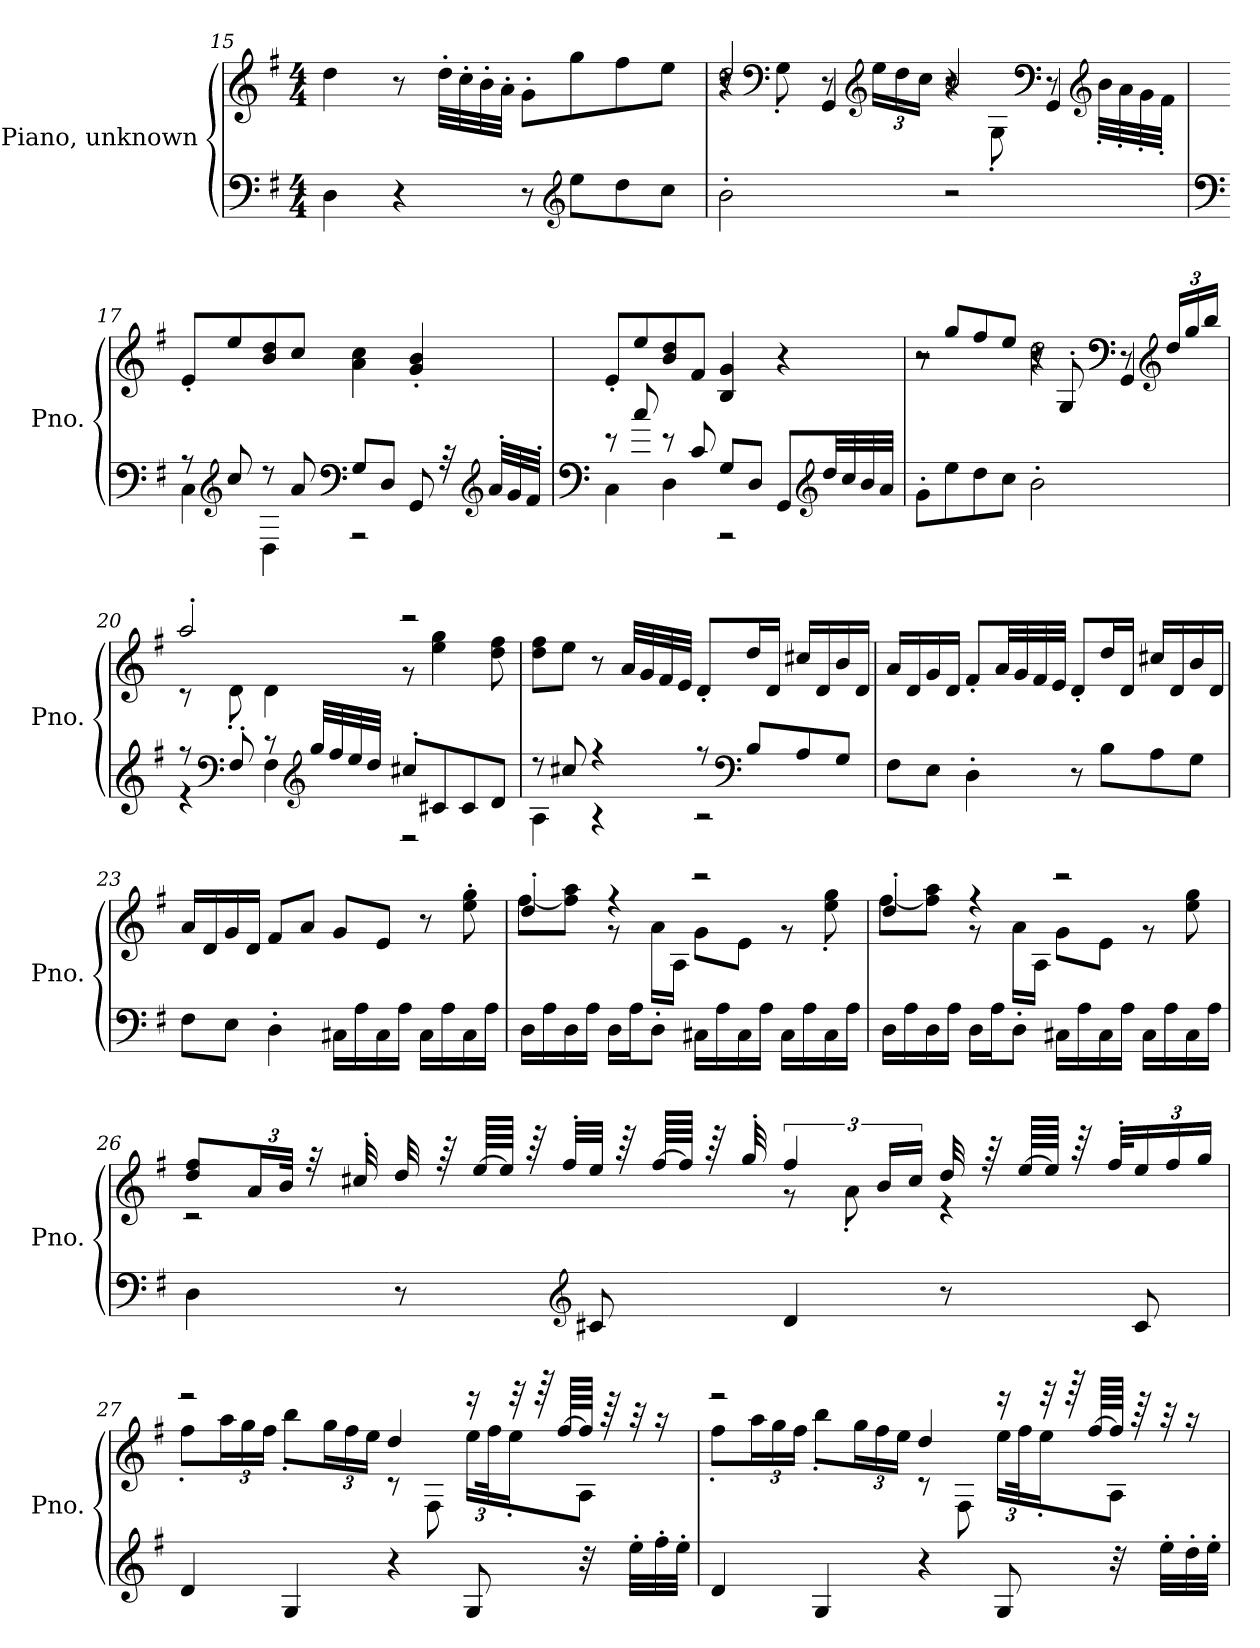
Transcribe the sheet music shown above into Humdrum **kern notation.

**kern	**kern
*part1	*part1
*staff2	*staff1
*I"Piano, unknown	*
*I'Pno.	*
!!LO:LB:g=z
*clefF4	*clefG2
*k[f#]	*k[f#]
*M4/4	*M4/4
=15	=15
4D\	4dd\
4r	8r
.	32dd'\LLL
.	32cc'\
.	32b'\
.	32a'\JJJ
8r	8g'\L
*clefG2	*
8ee\L	8gg\
8dd\	8ff#\
8cc\J	8ee\J
=16	=16
*	*^
*	*	*^
2b'\	2dd/	8r	4r
*	*clefF4	*	*
.	.	8G'\	.
.	.	8r	4GG/
*	*clefG2	*	*
*	*	*Xbrackettup	*
.	.	24ee\LL	.
.	.	24dd\	.
.	.	24cc\JJ	.
2r	2b/	8r	4r
.	.	8G'\	.
*	*clefF4	*	*
.	.	8r	4GG/
*	*clefG2	*	*
.	.	32b'\LLL	.
.	.	32a'\	.
.	.	32g'\	.
.	.	32f#'\JJJ	.
*	*v	*v	*v
!!LO:LB:g=z
=17	=17
*clefF4	*
*^	*
8r	4C\	8e'/L
*clefG2	*	*
8cc/	.	8ee/
8r	4D\	8b/ 8dd/
8a/	.	8cc/J
*clefF4	*	*
8G/L	2r	4a\ 4cc\
8D/J	.	.
8GG/	.	4g/' 4b/'
32r	.	.
*clefG2	*	*
32a'/LLL	.	.
32g/	.	.
32f#'/JJJ	.	.
=18	=18	=18
*clefF4	*	*
8r	4C\	8e'/L
8cc/	.	8ee/
8r	4D\	8b/ 8dd/
8c/	.	8f#/J
8G/L	2r	4B/ 4g/
8D/J	.	.
8GG/L	.	4r
*clefG2	*	*
32dd/LL	.	.
32cc/	.	.
32b/	.	.
32a/JJJ	.	.
*v	*v	*
!!LO:LB:g=z
=19	=19
*	*^
*	*	*^
8g'\L	8r	2r	2r
8ee\	8gg/L	.	.
8dd\	8ff#/	.	.
8cc\J	8ee/J	.	.
2b'\	8r	2dd\	4r
.	8G'/	.	.
*	*clefF4	*	*
.	8r	.	4GG/
*	*clefG2	*	*
.	24dd/LL	.	.
.	24gg/	.	.
.	24bb/JJ	.	.
*	*	*v	*v
=20	=20	=20
*^	*	*
8r	4r	2aa'/	8r
*clefF4	*	*	*
8F#'/	.	.	8d'\
8r	4F#\	.	4d\
*clefG2	*	*	*
32gg/LLL	.	.	.
32ff#/	.	.	.
32ee/	.	.	.
32dd/JJJ	.	.	.
8cc#X'/L	2r	2r	8r
8c#X/	.	.	4ee\ 4gg\
8c#/	.	.	.
8d/J	.	.	8dd\ 8ff#\
*	*	*v	*v
!!LO:LB:g=z
=21	=21	=21
8r	4A\	8dd\ 8ff#\L
8cc#X/	.	8ee\J
4r	4r	8r
.	.	32a/LLL
.	.	32g/
.	.	32f#/
.	.	32e/JJJ
8r	2r	8d'/L
*clefF4	*	*
8B/L	.	16dd/L
.	.	16d/JJ
8A/	.	16cc#X/LL
.	.	16d/
8G/J	.	16b/
.	.	16d/JJ
*v	*v	*
=22	=22
8F#\L	16a/LL
.	16d/
8E\J	16g/
.	16d/JJ
4D'\	8f#'/L
.	32a/LL
.	32g/
.	32f#/
.	32e/JJJ
8r	8d'/L
8B\L	16dd/L
.	16d/JJ
8A\	16cc#X/LL
.	16d/
8G\J	16b/
.	16d/JJ
!!LO:LB:g=z
=23	=23
8F#\L	16a/LL
.	16d/
8E\J	16g/
.	16d/JJ
4D'\	8f#/L
.	8a/J
16C#X\LL	8g/L
16A\	.
16C#\	8e/J
16A\JJ	.
16C#\LL	8r
16A\	.
16C#\	8ee\' 8gg\'
16A\JJ	.
=24	=24
*	*^
16D\LL	4dd'/	[8ff#\L
16A\	.	.
16D\	.	8ff#\] 8aa\J
16A\JJ	.	.
16D\LL	4r	8r
16A\J	.	.
8D'\J	.	16a\LL
.	.	16A\JJ
16C#X\LL	2r	8g\L
16A\	.	.
16C#\	.	8e\J
16A\JJ	.	.
16C#\LL	.	8r
16A\	.	.
16C#\	.	8ee\' 8gg\'
16A\JJ	.	.
=25	=25	=25
16D\LL	4dd'/	[8ff#\L
16A\	.	.
16D\	.	8ff#\] 8aa\J
16A\JJ	.	.
16D\LL	4r	8r
16A\J	.	.
8D'\J	.	16a\LL
.	.	16A\JJ
16C#X\LL	2r	8g\L
16A\	.	.
16C#\	.	8e\J
16A\JJ	.	.
16C#\LL	.	8r
16A\	.	.
16C#\	.	8ee\ 8gg\
16A\JJ	.	.
!!LO:PB:g=z	!!
=26	=26	=26
4D\	8dd/ 8ff#/L	2r
.	24a/L	.
.	48b/JJk	.
.	32r	.
.	32cc#X'/	.
8r	32dd/	.
.	64r	.
.	[64ee/LLLL	.
.	64ee/JJJJ]	.
.	64r	.
.	32ff#'/LLL	.
*clefG2	*	*
8c#X/	32ee/JJJ	.
.	64r	.
.	[64ff#/LLLL	.
.	64ff#/JJJJ]	.
.	64r	.
.	32gg'/	.
*	*brackettup	*
4d/	6ff#/	8r
.	.	8a'\
.	24b/LL	.
.	24cc#/JJ	.
8r	32dd/	4r
.	64r	.
.	[64ee/LLLL	.
.	64ee/JJJJ]	.
.	64r	.
.	32ff#'/KLL	.
*	*Xbrackettup	*
8c#/	24ee/	.
.	24ff#/	.
.	24gg/JJ	.
!!LO:LB:g=z	!!
=27	=27	=27
4d/	2r	8ff#'\L
.	.	24aa\L
.	.	24gg\
.	.	24ff#\JJ
4G/	.	8bb'\L
.	.	24gg\L
.	.	24ff#\
.	.	24ee\JJ
4r	4dd/	8r
.	.	8F#\
8G/	16r	24ee\LL
.	.	48ff#\K
.	32r	16ee'\J
.	64r	.
.	[64ff#/LLLL	.
32r	64ff#/JJJJ]	8A\J
.	64r	.
32ee'\LLL	32r	.
32ff#'\	16r	.
32ee'\JJJ	.	.
=28	=28	=28
4d/	2r	8ff#'\L
.	.	24aa\L
.	.	24gg\
.	.	24ff#\JJ
4G/	.	8bb'\L
.	.	24gg\L
.	.	24ff#\
.	.	24ee\JJ
4r	4dd/	8r
.	.	8F#\
8G/	16r	24ee\LL
.	.	48ff#\K
.	32r	16ee'\J
.	64r	.
.	[64ff#/LLLL	.
32r	64ff#/JJJJ]	8A\J
.	64r	.
32ee'\LLL	32r	.
32dd'\	16r	.
32ee'\JJJ	.	.
*	*v	*v
=	=
*-	*-
